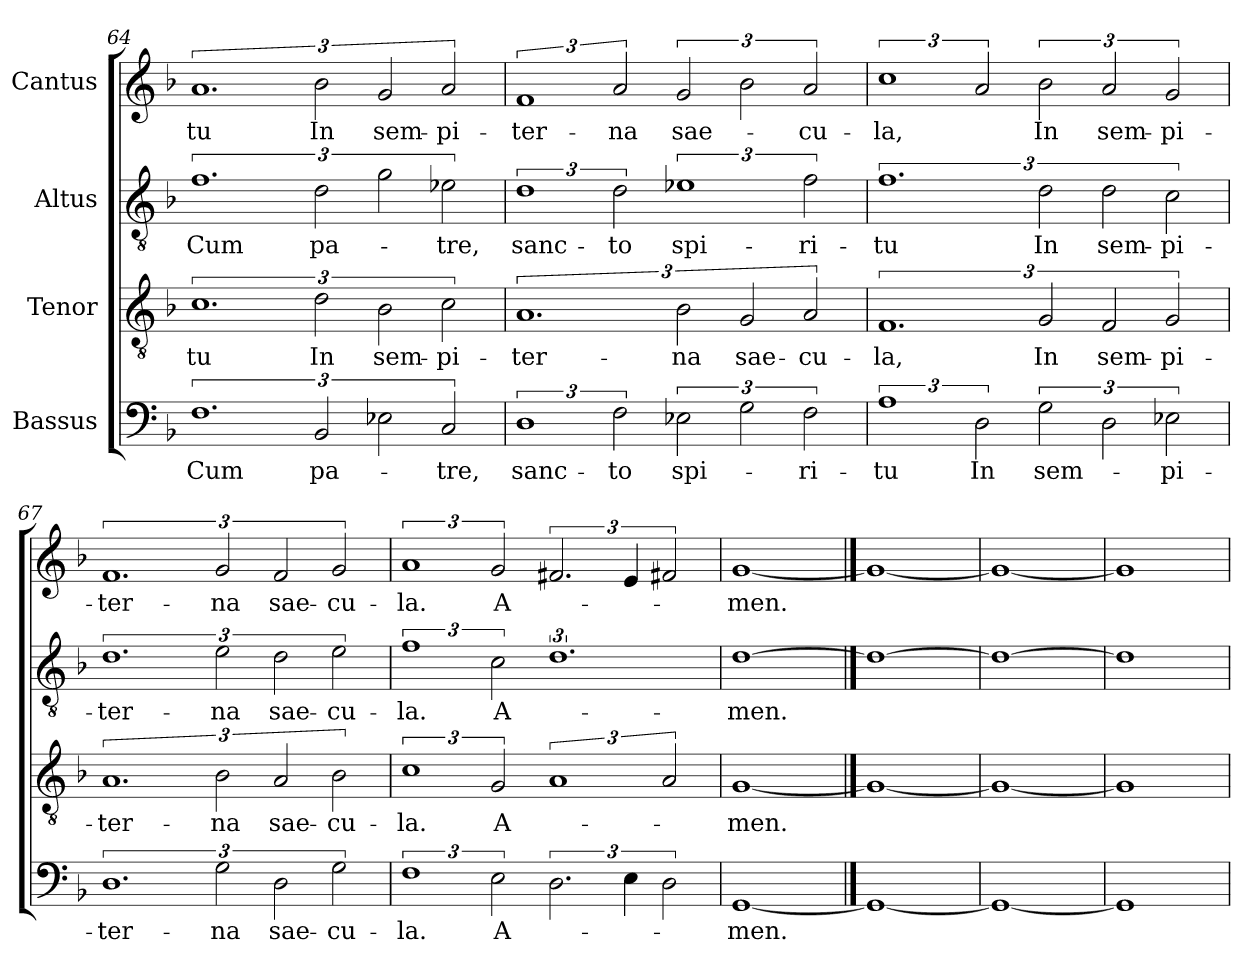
**kern	**text	**kern	**text	**kern	**text	**kern	**text
*part4	*part4	*part3	*part3	*part2	*part2	*part1	*part1
*staff4	*staff4	*staff3	*staff3	*staff2	*staff2	*staff1	*staff1
*I"Bassus	*	*I"Tenor	*	*I"Altus	*	*I"Cantus	*
*clefF4	*	*clefGv2	*	*clefGv2	*	*clefG2	*
*k[b-]	*	*k[b-]	*	*k[b-]	*	*k[b-]	*
*F:	*	*F:	*	*F:	*	*F:	*
=64	=64	=64	=64	=64	=64	=64	=64
3%2.F/	Cum	3%2.c/	-tu	3%2.f/	Cum	3%2.a\	-tu
3BB-/	pa-	3d\	In	3d\	pa-	3b-\	In
3E-X\	.	3B-\	sem-	3g\	.	3g/	sem-
3C/	-tre,	3c\	-pi-	3e-X\	-tre,	3a/	-pi-
=65	=65	=65	=65	=65	=65	=65	=65
3%2D/	sanc-	3%2.A\	-ter-	3%2d/	sanc-	3%2f\	-ter-
3F\	-to	.	.	3d\	-to	3a/	-na
3E-X\	spi-	3B-\	-na	3%2e-X\	spi-	3g/	sae-
3G\	.	3G/	sae-	.	.	3b-\	.
3F\	-ri-	3A/	-cu-	3f\	-ri-	3a/	-cu-
!!LO:LB:g=z
=66	=66	=66	=66	=66	=66	=66	=66
3%2A/	-tu	3%2.F\	-la,	3%2.f/	-tu	3%2cc/	-la,
3D\	In	.	.	.	.	3a/	.
!	!	!	!LO:LY:i	!	!	!	!LO:LY:i
3G\	sem-	3G/	In	3d\	In	3b-\	In
!	!	!	!LO:LY:i	!	!	!	!LO:LY:i
3D\	.	3F/	sem-	3d\	sem-	3a/	sem-
!	!	!	!LO:LY:i	!	!	!	!LO:LY:i
3E-X\	-pi-	3G/	-pi-	3c\	-pi-	3g/	-pi-
=67	=67	=67	=67	=67	=67	=67	=67
!	!	!	!LO:LY:i	!	!	!	!LO:LY:i
3%2.D/	-ter-	3%2.A\	-ter-	3%2.d/	-ter-	3%2.f\	-ter-
!	!	!	!LO:LY:i	!	!	!	!LO:LY:i
3G\	-na	3B-\	-na	3e\	-na	3g/	-na
!	!	!	!LO:LY:i	!	!	!	!LO:LY:i
3D\	sae-	3A/	sae-	3d\	sae-	3f/	sae-
!	!	!	!LO:LY:i	!	!	!	!LO:LY:i
3G\	-cu-	3B-\	-cu-	3e\	-cu-	3g/	-cu-
=68	=68	=68	=68	=68	=68	=68	=68
!	!	!	!LO:LY:i	!	!	!	!LO:LY:i
3%2F/	-la.	3%2c/	-la.	3%2f/	-la.	3%2a\	-la.
3E\	A-	3G/	A-	3c\	A-	3g/	A-
3.D\	.	3%2A/	.	3%2.d\	.	3.f#X/	.
6E\	.	.	.	.	.	6e/	.
3D\	.	3A/	.	.	.	3f#X/	.
=69	=69	=69	=69	=69	=69	=69	=69
[1GG/	-men.	[1G/	-men.	[1d\	-men.	[1g/	-men.
==70	==70	==70	==70	==70	==70	==70	==70
1GG/_	.	1G/_	.	1d\_	.	1g/_	.
=71	=71	=71	=71	=71	=71	=71	=71
1GG/_	.	1G/_	.	1d\_	.	1g/_	.
=72	=72	=72	=72	=72	=72	=72	=72
1GG/]	.	1G/]	.	1d\]	.	1g/]	.
=	=	=	=	=	=	=	=
*-	*-	*-	*-	*-	*-	*-	*-
